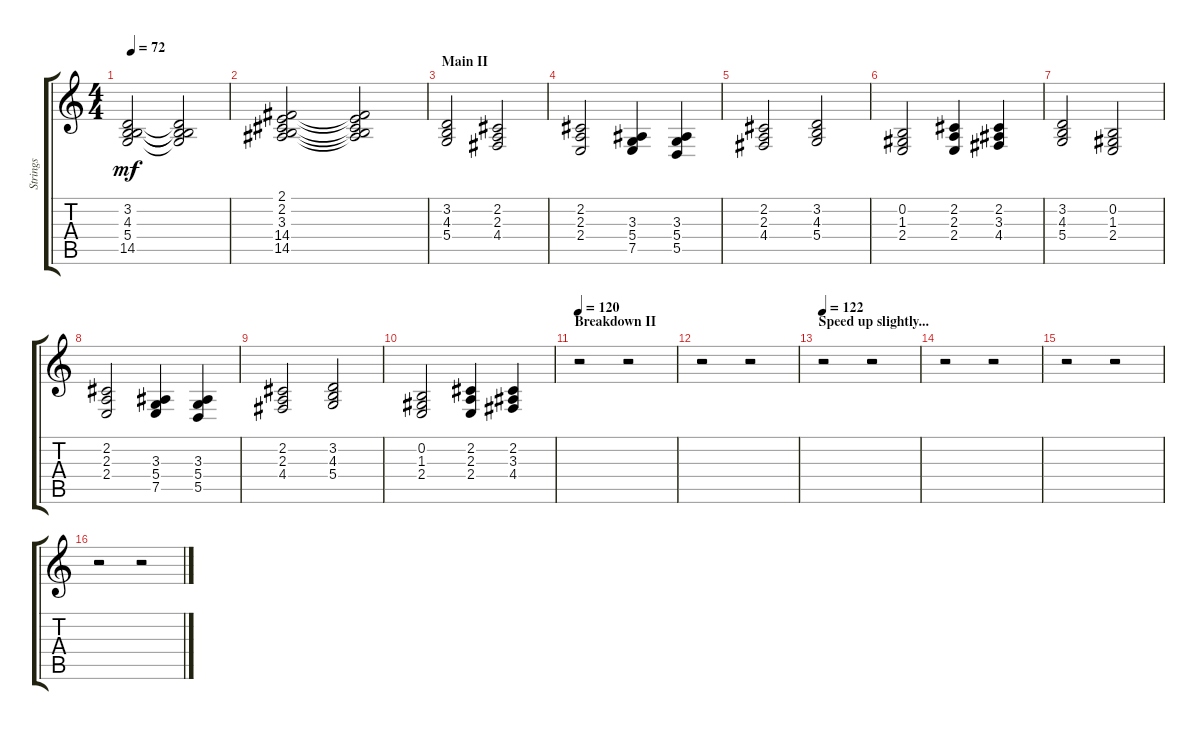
\track ("Strings" "Strings") {instrument stringensemble1}
\staff {score tabs}
\tuning (E4 B3 G3 D3 A2 E2) {hide}
\ts (4 4)
\tempo 72
\clef g2
\ks c
(3.2 4.3 5.4 14.5).2{dy mf} (3.2{t} 4.3{t} 5.4{t} 14.5{t}).2 |
(2.1 2.2 3.3 14.4 14.5).2 (2.1{t} 2.2{t} 3.3{t} 14.4{t} 14.5{t}).2 |
\section ("" "Main II")
(3.2 4.3 5.4).2 (2.2 2.3 4.4).2 |
(2.2 2.3 2.4).2 (3.3 5.4 7.5).4 (3.3 5.4 5.5).4 |
(2.2 2.3 4.4).2 (3.2 4.3 5.4).2 |
(0.2 1.3 2.4).2 (2.2 2.3 2.4).4 (2.2 3.3 4.4).4 |
(3.2 4.3 5.4).2 (0.2 1.3 2.4).2 |
(2.2 2.3 2.4).2 (3.3 5.4 7.5).4 (3.3 5.4 5.5).4 |
(2.2 2.3 4.4).2 (3.2 4.3 5.4).2 |
(0.2 1.3 2.4).2 (2.2 2.3 2.4).4 (2.2 3.3 4.4).4 |
\section ("" "Breakdown II")
\tempo 120
r.2 r.2 |
r.2 r.2 |
\section ("" "Speed up slightly...")
\tempo 122
r.2 r.2 |
r.2 r.2 |
r.2 r.2 |
r.2 r.2
